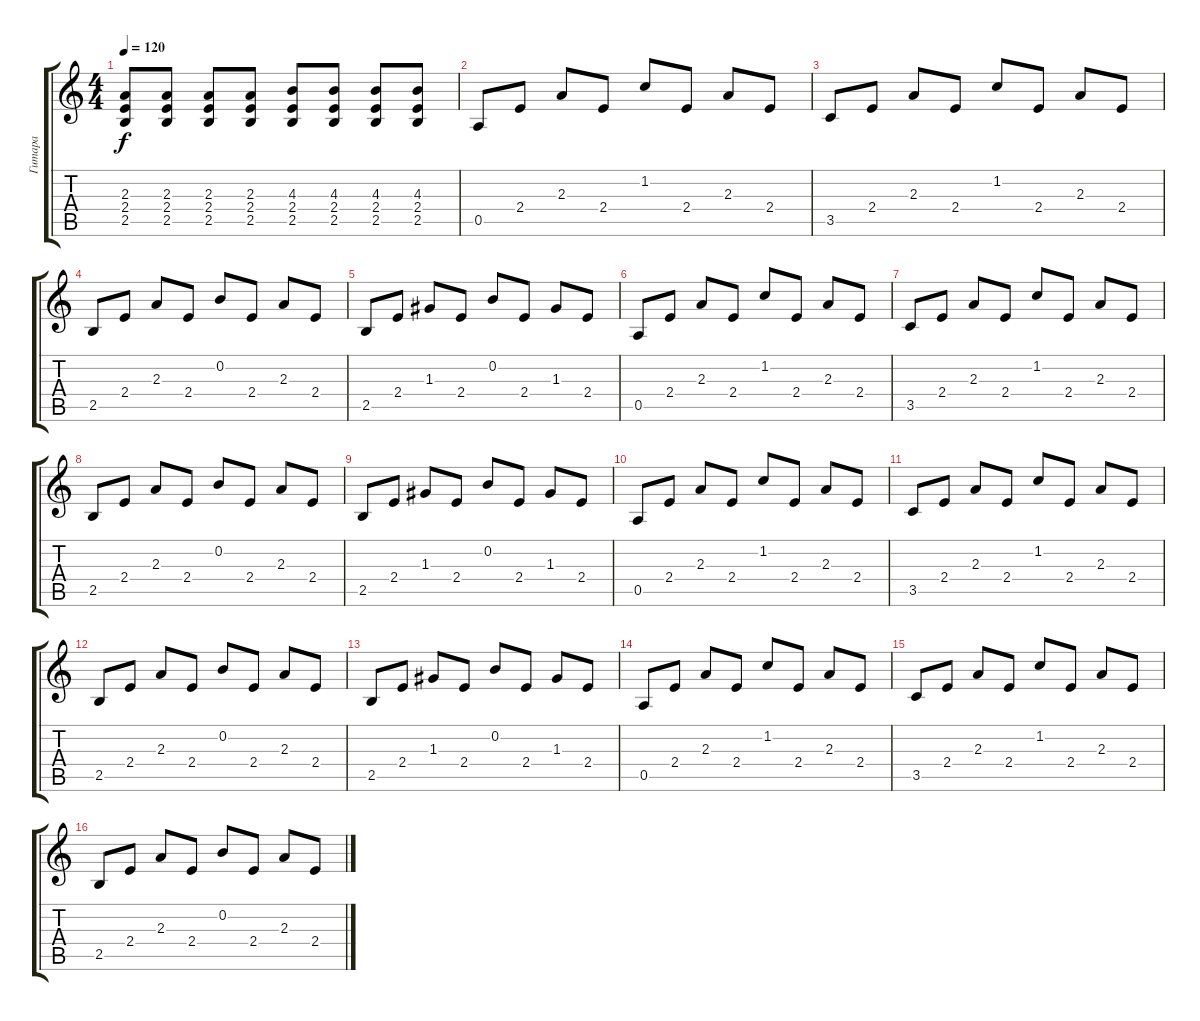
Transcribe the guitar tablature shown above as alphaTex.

\track ("Гитара" "Гитара") {instrument distortionguitar}
\staff {score tabs}
\tuning (E4 B3 G3 D3 A2 E2) {hide}
\ts (4 4)
\tempo 120
\clef g2
\ks c
(2.3 2.4 2.5).8{dy f} (2.3 2.4 2.5).8 (2.3 2.4 2.5).8 (2.3 2.4 2.5).8 (4.3 2.4 2.5).8 (4.3 2.4 2.5).8 (4.3 2.4 2.5).8 (4.3 2.4 2.5).8 |
0.5.8 2.4.8 2.3.8 2.4.8 1.2.8 2.4.8 2.3.8 2.4.8 |
3.5.8 2.4.8 2.3.8 2.4.8 1.2.8 2.4.8 2.3.8 2.4.8 |
2.5.8 2.4.8 2.3.8 2.4.8 0.2.8 2.4.8 2.3.8 2.4.8 |
2.5.8 2.4.8 1.3.8 2.4.8 0.2.8 2.4.8 1.3.8 2.4.8 |
0.5.8 2.4.8 2.3.8 2.4.8 1.2.8 2.4.8 2.3.8 2.4.8 |
3.5.8 2.4.8 2.3.8 2.4.8 1.2.8 2.4.8 2.3.8 2.4.8 |
2.5.8 2.4.8 2.3.8 2.4.8 0.2.8 2.4.8 2.3.8 2.4.8 |
2.5.8 2.4.8 1.3.8 2.4.8 0.2.8 2.4.8 1.3.8 2.4.8 |
0.5.8 2.4.8 2.3.8 2.4.8 1.2.8 2.4.8 2.3.8 2.4.8 |
3.5.8 2.4.8 2.3.8 2.4.8 1.2.8 2.4.8 2.3.8 2.4.8 |
2.5.8 2.4.8 2.3.8 2.4.8 0.2.8 2.4.8 2.3.8 2.4.8 |
2.5.8 2.4.8 1.3.8 2.4.8 0.2.8 2.4.8 1.3.8 2.4.8 |
0.5.8 2.4.8 2.3.8 2.4.8 1.2.8 2.4.8 2.3.8 2.4.8 |
3.5.8 2.4.8 2.3.8 2.4.8 1.2.8 2.4.8 2.3.8 2.4.8 |
2.5.8 2.4.8 2.3.8 2.4.8 0.2.8 2.4.8 2.3.8 2.4.8
